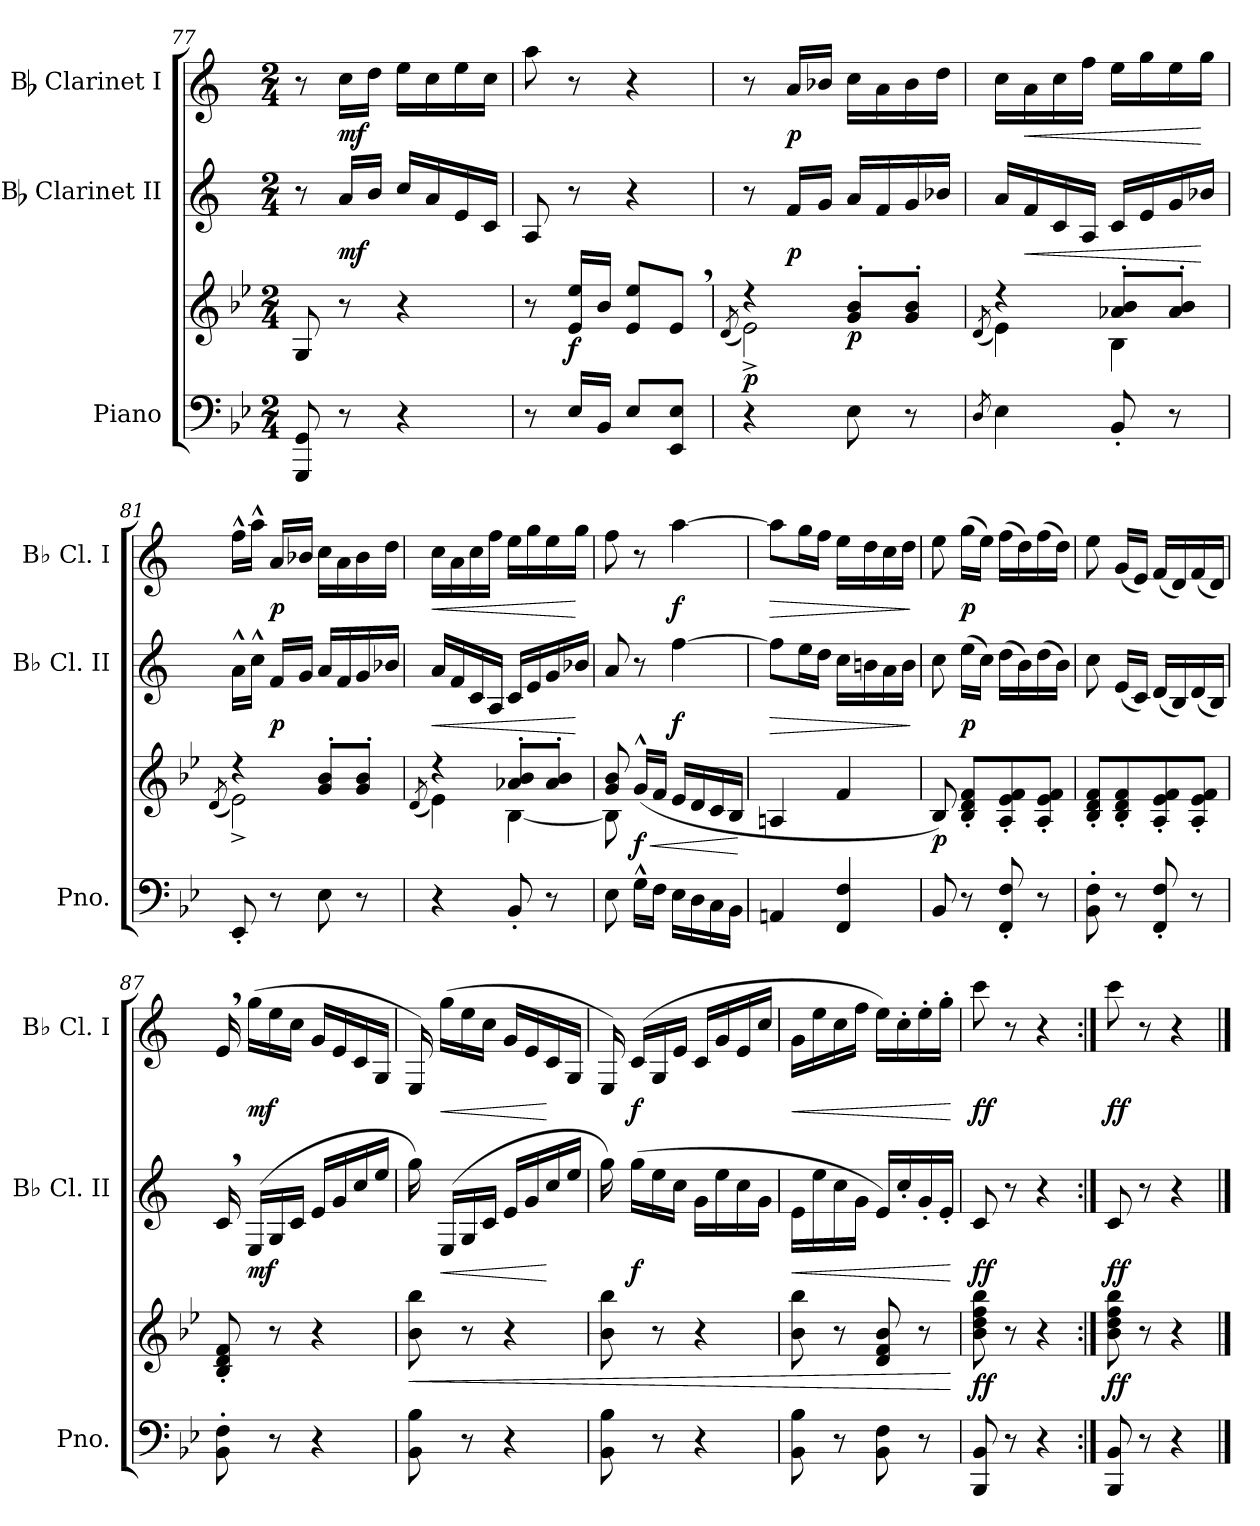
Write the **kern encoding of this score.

**kern	**kern	**dynam	**kern	**dynam	**kern	**dynam
*part3	*part3	*part3	*part2	*part2	*part1	*part1
*staff4	*staff3	*staff3/4	*staff2	*staff2	*staff1	*staff1
*I"Piano	*	*	*I"Bb Clarinet II	*	*I"Bb Clarinet I	*
*I'Pno.	*	*	*I'Bb Cl. II	*	*I'Bb Cl. I	*
*clefF4	*clefG2	*	*clefG2	*	*clefG2	*
*	*	*	*ITrd1c2	*	*ITrd1c2	*
*k[b-e-]	*k[b-e-]	*	*k[b-e-]	*	*k[b-e-]	*
*M2/4	*M2/4	*	*M2/4	*	*M2/4	*
=77	=77	=77	=77	=77	=77	=77
8GGG/ 8GG/	8G/	.	8r	.	8r	.
!	!	!	!	!LO:DY:b	!	!LO:DY:b
8r	8r	.	16g/LL	mf	16b-\LL	mf
.	.	.	16a/JJ	.	16cc\JJ	.
4r	4r	.	16b-/LL	.	16dd\LL	.
.	.	.	16g/	.	16b-\	.
.	.	.	16d/	.	16dd\	.
.	.	.	16B-/JJ	.	16b-\JJ	.
!!LO:PB:g=z
=78	=78	=78	=78	=78	=78	=78
8r	8r	.	8G/	.	8gg\	.
!	!	!LO:DY:b	!	!	!	!
16E-/LL	16e-/ 16ee-/LL	f	8r	.	8r	.
16BB-/JJ	16b-/JJ	.	.	.	.	.
8E-/L	8e-/ 8ee-/L	.	4r	.	4r	.
8EE-/ 8E-/J	8e-,/J	.	.	.	.	.
=79	=79	=79	=79	=79	=79	=79
*	*^	*	*	*	*	*
.	.	(8qd/	.	.	.	.	.
!	!	!	!LO:DY:b	!	!	!	!
4r	4r	2e-^\)	p	8r	.	8r	.
!	!	!	!	!	!LO:DY:b	!	!LO:DY:b
.	.	.	.	16e-/LL	p	16g/LL	p
.	.	.	.	16f/JJ	.	16a-X/JJ	.
!	!	!	!LO:DY:b	!	!	!	!
8E-\	8g/' 8b-/'L	.	p	16g/LL	.	16b-\LL	.
.	.	.	.	16e-/	.	16g\	.
8r	8g/' 8b-/'J	.	.	16f/	.	16a-\	.
.	.	.	.	16a-X/JJ	.	16cc\JJ	.
=80	=80	=80	=80	=80	=80	=80	=80
8qD/	.	(8qd/	.	.	.	.	.
4E-\	4r	4e-\)	.	16g/LL	.	16b-\LL	.
!	!	!	!	!	!LO:HP:b	!	!LO:HP:b
.	.	.	.	16e-/	<	16g\	<
.	.	.	.	16B-/	.	16b-\	.
.	.	.	.	16G/JJ	.	16ee-\JJ	.
8BB-'/	8a-X/' 8b-/'L	4B-\	.	16B-/LL	.	16dd\LL	.
.	.	.	.	16d/	.	16ff\	.
8r	8a-/' 8b-/'J	.	.	16f/	.	16dd\	.
.	.	.	.	16a-X/JJ	[	16ff\JJ	[
=81	=81	=81	=81	=81	=81	=81	=81
.	.	(8qd/	.	.	.	.	.
8EE-'/	4r	2e-^\)	.	16g^^\LL	.	16ee-^^\LL	.
.	.	.	.	16b-^^\JJ	.	16gg^^\JJ	.
!	!	!	!	!	!LO:DY:b	!	!LO:DY:b
8r	.	.	.	16e-/LL	p	16g/LL	p
.	.	.	.	16f/JJ	.	16a-X/JJ	.
8E-\	8g/' 8b-/'L	.	.	16g/LL	.	16b-\LL	.
.	.	.	.	16e-/	.	16g\	.
8r	8g/' 8b-/'J	.	.	16f/	.	16a-\	.
.	.	.	.	16a-X/JJ	.	16cc\JJ	.
=82	=82	=82	=82	=82	=82	=82	=82
.	.	(8qd/	.	.	.	.	.
!	!	!	!	!	!LO:HP:b	!	!LO:HP:b
4r	4r	4e-\)	.	16g/LL	<	16b-\LL	<
.	.	.	.	16e-/	.	16g\	.
.	.	.	.	16B-/	.	16b-\	.
.	.	.	.	16G/JJ	.	16ee-\JJ	.
8BB-'/	8a-X/' 8b-/'L	[4B-\	.	16B-/LL	.	16dd\LL	.
.	.	.	.	16d/	.	16ff\	.
8r	8a-/' 8b-/'J	.	.	16f/	.	16dd\	.
.	.	.	.	16a-X/JJ	[	16ff\JJ	[
!!LO:LB:g=z
=83	=83	=83	=83	=83	=83	=83	=83
8E-\	8g/ 8b-/	8B-\]	.	8g/	.	8ee-\	.
!	!	!	!LO:HP:b	!	!	!	!
!	!	!	!LO:DY:n=1:b	!	!	!	!
16G^^\LL	(16g^^/LL	8ryy	< f	8r	.	8r	.
16F\JJ	16f/JJ	.	.	.	.	.	.
!	!	!	!	!	!LO:DY:b	!	!LO:DY:b
16E-\LL	16e-/LL	4ryy	.	[4ee-\	f	[4gg\	f
16D\	16d/	.	.	.	.	.	.
16C\	16c/	.	.	.	.	.	.
16BB-\JJ	16B-/JJ	.	.	.	.	.	.
*	*v	*v	*	*	*	*	*
.	.	[	.	.	.	.
=84	=84	=84	=84	=84	=84	=84
!	!	!	!	!LO:HP:b	!	!LO:HP:b
4AAni/	4Ani/	.	8ee-\L]	>	8gg\L]	>
.	.	.	16dd\L	.	16ff\L	.
.	.	.	16cc\JJ	.	16ee-\JJ	.
4FF/ 4F/	4f/	.	16b-\LL	.	16dd\LL	.
.	.	.	16an\	.	16cc\	.
.	.	.	16g\	.	16b-\	.
.	.	.	16a\JJ	.	16cc\JJ	.
.	.	.	.	]	.	]
=85	=85	=85	=85	=85	=85	=85
!	!	!LO:DY:b	!	!	!	!
8BB-/	8B-/)	p	8b-\	.	8dd\	.
!	!	!	!	!LO:DY:b	!	!LO:DY:b
8r	8B-/' 8d/' 8f/'L	.	(16dd\LL	p	(16ff\LL	p
.	.	.	16b-\JJ)	.	16dd\JJ)	.
8FF/' 8F/'	8A/' 8e-/' 8f/'	.	(16cc\LL	.	(16ee-\LL	.
.	.	.	16a\)	.	16cc\)	.
8r	8A/' 8e-/' 8f/'J	.	(16cc\	.	(16ee-\	.
.	.	.	16a\JJ)	.	16cc\JJ)	.
=86	=86	=86	=86	=86	=86	=86
8BB-\' 8F\'	8B-/' 8d/' 8f/'L	.	8b-\	.	8dd\	.
8r	8B-/' 8d/' 8f/'	.	(16d/LL	.	(16f/LL	.
.	.	.	16B-/JJ)	.	16d/JJ)	.
8FF/' 8F/'	8A/' 8e-/' 8f/'	.	(16c/LL	.	(16e-/LL	.
.	.	.	16A/)	.	16c/)	.
8r	8A/' 8e-/' 8f/'J	.	(16c/	.	(16e-/	.
.	.	.	16A/JJ)	.	16c/JJ)	.
=87	=87	=87	=87	=87	=87	=87
8BB-\' 8F\'	8B-/' 8d/' 8f/'	.	16B-,/	.	16d,/	.
!	!	!	!	!LO:DY:b	!	!LO:DY:b
.	.	.	(16D/LL	mf	(16ff\LL	mf
8r	8r	.	16F/	.	16dd\	.
.	.	.	16B-/JJ	.	16b-\JJ	.
4r	4r	.	16d/LL	.	16f/LL	.
.	.	.	16f/	.	16d/	.
.	.	.	16b-/	.	16B-/	.
.	.	.	16dd/JJ	.	16F/JJ	.
=88	=88	=88	=88	=88	=88	=88
!	!	!LO:HP:b	!	!	!	!
8BB-\ 8B-\	8b-\ 8bb-\	<	16ff\)	.	16D/)	.
!	!	!	!	!LO:HP:b	!	!LO:HP:b
.	.	.	(16D/LL	<	(16ff\LL	<
8r	8r	.	16F/	.	16dd\	.
.	.	.	16B-/JJ	.	16b-\JJ	.
4r	4r	.	16d/LL	.	16f/LL	.
.	.	.	16f/	.	16d/	.
.	.	.	16b-/	[	16B-/	[
.	.	.	16dd/JJ	.	16F/JJ	.
!!LO:LB:g=z
=89	=89	=89	=89	=89	=89	=89
8BB-\ 8B-\	8b-\ 8bb-\	.	16ff\)	.	16D/)	.
!	!	!	!	!LO:DY:b	!	!LO:DY:b
.	.	.	(16ff\LL	f	(16B-/LL	f
8r	8r	.	16dd\	.	16F/	.
.	.	.	16b-\JJ	.	16d/JJ	.
4r	4r	.	16f\LL	.	16B-/LL	.
.	.	.	16dd\	.	16f/	.
.	.	.	16b-\	.	16d/	.
.	.	.	16f\JJ	.	16b-/JJ	.
=90	=90	=90	=90	=90	=90	=90
!	!	!	!	!LO:HP:b	!	!LO:HP:b
8BB-\ 8B-\	8b-\ 8bb-\	.	16d\LL	<	16f\LL	<
.	.	.	16dd\	.	16dd\	.
8r	8r	.	16b-\	.	16b-\	.
.	.	.	16f\JJ	.	16ee-\JJ	.
8BB-\ 8F\	8d/ 8f/ 8b-/	.	16d/LL)	.	16dd\LL)	.
.	.	.	16b-'/	.	16b-'\	.
8r	8r	.	16f'/	.	16dd'\	.
.	.	.	16d'/JJ	.	16ff'\JJ	.
.	.	[	.	[	.	[
=91	=91	=91	=91	=91	=91	=91
!	!	!LO:DY:b	!	!LO:DY:b	!	!LO:DY:b
8BBB-/ 8BB-/	8b-\ 8dd\ 8ff\ 8bb-\	ff	8B-/	ff	8bb-\	ff
8r	8r	.	8r	.	8r	.
4r	4r	.	4r	.	4r	.
=92:|!	=92:|!	=92:|!	=92:|!	=92:|!	=92:|!	=92:|!
!	!	!LO:DY:b	!	!LO:DY:b	!	!LO:DY:b
8BBB-/ 8BB-/	8b-\ 8dd\ 8ff\ 8bb-\	ff	8B-/	ff	8bb-\	ff
8r	8r	.	8r	.	8r	.
4r	4r	.	4r	.	4r	.
==	==	==	==	==	==	==
*-	*-	*-	*-	*-	*-	*-
